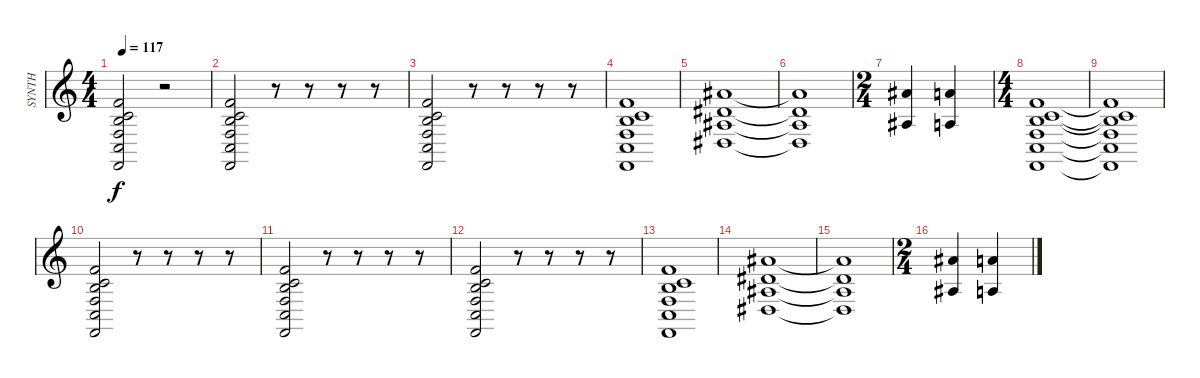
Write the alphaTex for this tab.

\track ("SYNTH" "SYNTH") {instrument stringensemble2}
\staff {score}
\tuning (E4 B3 G3 D3 A2 E2) {hide}
\ts (4 4)
\tempo 117
\clef g2
\ks c
(1.1{t} 1.2{t} 4.3{t} 3.4{t} 3.5{t} 1.6{t}).2{dy f} r.2 |
(1.1 1.2 4.3 3.4 3.5 1.6).2 r.8 r.8 r.8 r.8 |
(1.1 1.2 4.3 3.4 3.5 1.6).2 r.8 r.8 r.8 r.8 |
(1.1 1.2 4.3 3.4 3.5 1.6).1 |
(11.2 8.3 8.4 6.5).1 |
(11.2{t} 8.3{t} 8.4{t} 6.5{t}).1 |
\ts (2 4)
(11.2 8.4).4 (10.2 7.4).4 |
\ts (4 4)
(1.1 1.2 4.3 3.4 3.5 1.6).1 |
(1.1{t} 1.2{t} 4.3{t} 3.4{t} 3.5{t} 1.6{t}).1 |
(1.1 1.2 4.3 3.4 3.5 1.6).2 r.8 r.8 r.8 r.8 |
(1.1 1.2 4.3 3.4 3.5 1.6).2 r.8 r.8 r.8 r.8 |
(1.1 1.2 4.3 3.4 3.5 1.6).2 r.8 r.8 r.8 r.8 |
(1.1 1.2 4.3 3.4 3.5 1.6).1 |
(11.2 8.3 8.4 6.5).1 |
(11.2{t} 8.3{t} 8.4{t} 6.5{t}).1 |
\ts (2 4)
(11.2 8.4).4 (10.2 7.4).4
